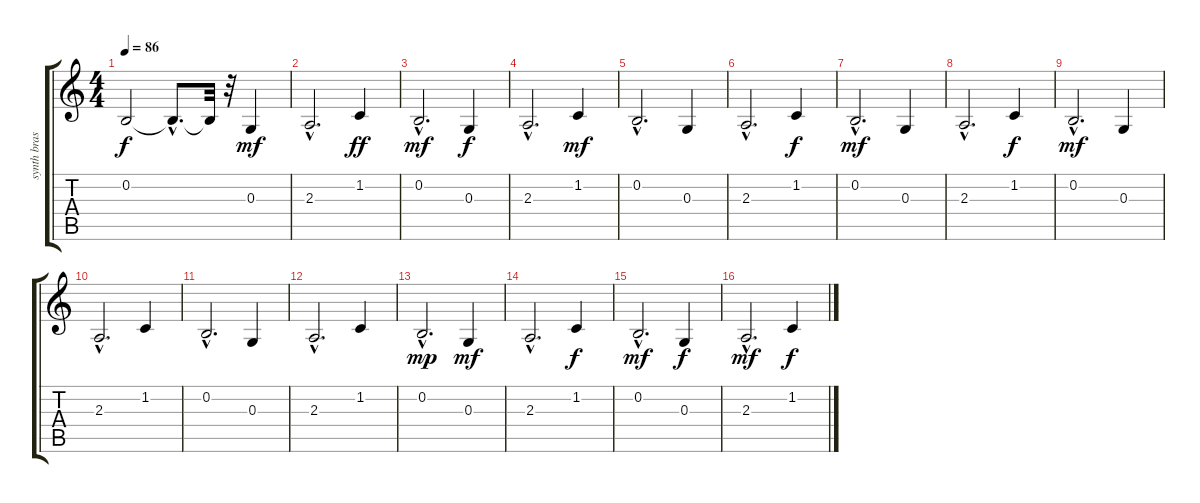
\track ("synth brass" "synth bras") {instrument synthbrass2}
\staff {score tabs}
\tuning (E4 B3 G3 D3 A2 E2) {hide}
\ts (4 4)
\tempo 86
\clef g2
\ks c
0.2{t}.2{dy f} 0.2{hac t}.8{d} 0.2{t}.32 r.32 0.3.4{dy mf} |
2.3{hac}.2{d} 1.2.4{dy ff} |
0.2{hac}.2{d dy mf} 0.3.4{dy f} |
2.3{hac}.2{d} 1.2.4{dy mf} |
0.2{hac}.2{d} 0.3.4 |
2.3{hac}.2{d} 1.2.4{dy f} |
0.2{hac}.2{d dy mf} 0.3.4 |
2.3{hac}.2{d} 1.2.4{dy f} |
0.2{hac}.2{d dy mf} 0.3.4 |
2.3{hac}.2{d} 1.2.4 |
0.2{hac}.2{d} 0.3.4 |
2.3{hac}.2{d} 1.2.4 |
0.2{hac}.2{d dy mp} 0.3.4{dy mf} |
2.3{hac}.2{d} 1.2.4{dy f} |
0.2{hac}.2{d dy mf} 0.3.4{dy f} |
2.3{hac}.2{d dy mf} 1.2.4{dy f}
